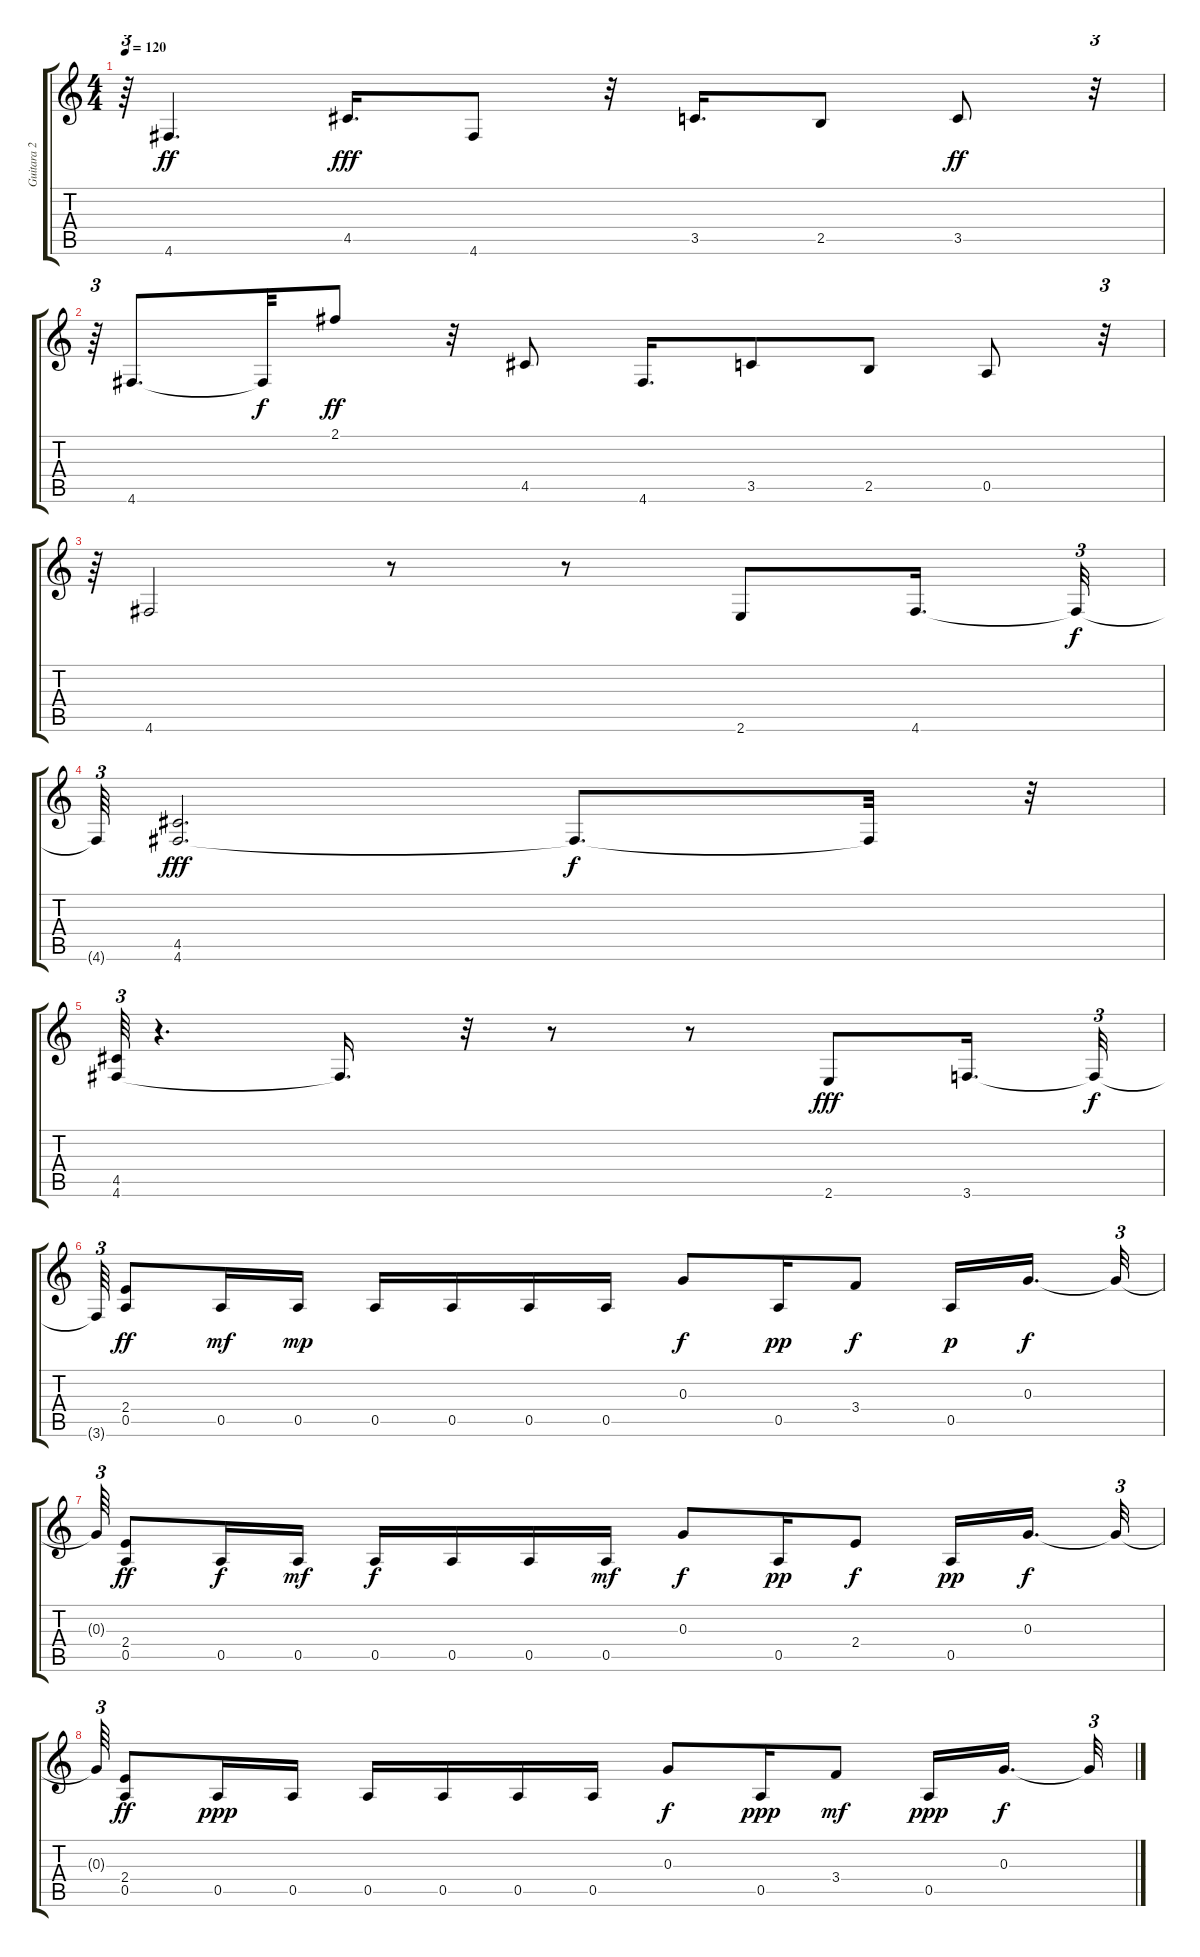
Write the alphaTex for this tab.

\track ("Guitara 2" "Guitara 2") {instrument distortionguitar}
\staff {score tabs}
\tuning (E4 B3 G3 D3 A2 D2) {hide}
\ts (4 4)
\tempo 120
\clef g2
\ks c
r.64{tu (3 2) dy ff} 4.6.4{d} 4.5.16{d dy fff} 4.6.8 r.32 3.5.16{d} 2.5.8 3.5.8{dy ff} r.32{tu (3 2)} |
r.64{tu (3 2)} 4.6.8{d} 4.6{t}.32{dy f} 2.1.8{dy ff} r.32 4.5.8 4.6.16{d} 3.5.8 2.5.8 0.5.8 r.32{tu (3 2)} |
r.64{tu (3 2)} 4.6.2 r.8 r.8 2.6.8 4.6.16{d} 4.6{t}.32{tu (3 2) dy f} |
4.6{t}.64{tu (3 2)} (4.5 4.6).2{d dy fff} 4.6{t}.8{d dy f} 4.6{t}.32 r.32{tu (3 2)} |
(4.5 4.6).64{tu (3 2)} r.4{d} 4.6{t}.16{d} r.32 r.8 r.8 2.6.8{dy fff} 3.6.16{d} 3.6{t}.32{tu (3 2) dy f} |
3.6{t}.64{tu (3 2)} (2.4 0.5).8{dy ff} 0.5.16{dy mf} 0.5.16{dy mp} 0.5.16 0.5.16 0.5.16 0.5.16 0.3.8{dy f} 0.5.16{dy pp} 3.4.8{dy f} 0.5.16{dy p} 0.3.16{d dy f} 0.3{t}.32{tu (3 2)} |
0.3{t}.64{tu (3 2)} (2.4 0.5).8{dy ff} 0.5.16{dy f} 0.5.16{dy mf} 0.5.16{dy f} 0.5.16 0.5.16 0.5.16{dy mf} 0.3.8{dy f} 0.5.16{dy pp} 2.4.8{dy f} 0.5.16{dy pp} 0.3.16{d dy f} 0.3{t}.32{tu (3 2)} |
0.3{t}.64{tu (3 2)} (2.4 0.5).8{dy ff} 0.5.16{dy ppp} 0.5.16 0.5.16 0.5.16 0.5.16 0.5.16 0.3.8{dy f} 0.5.16{dy ppp} 3.4.8{dy mf} 0.5.16{dy ppp} 0.3.16{d dy f} 0.3{t}.32{tu (3 2)}
